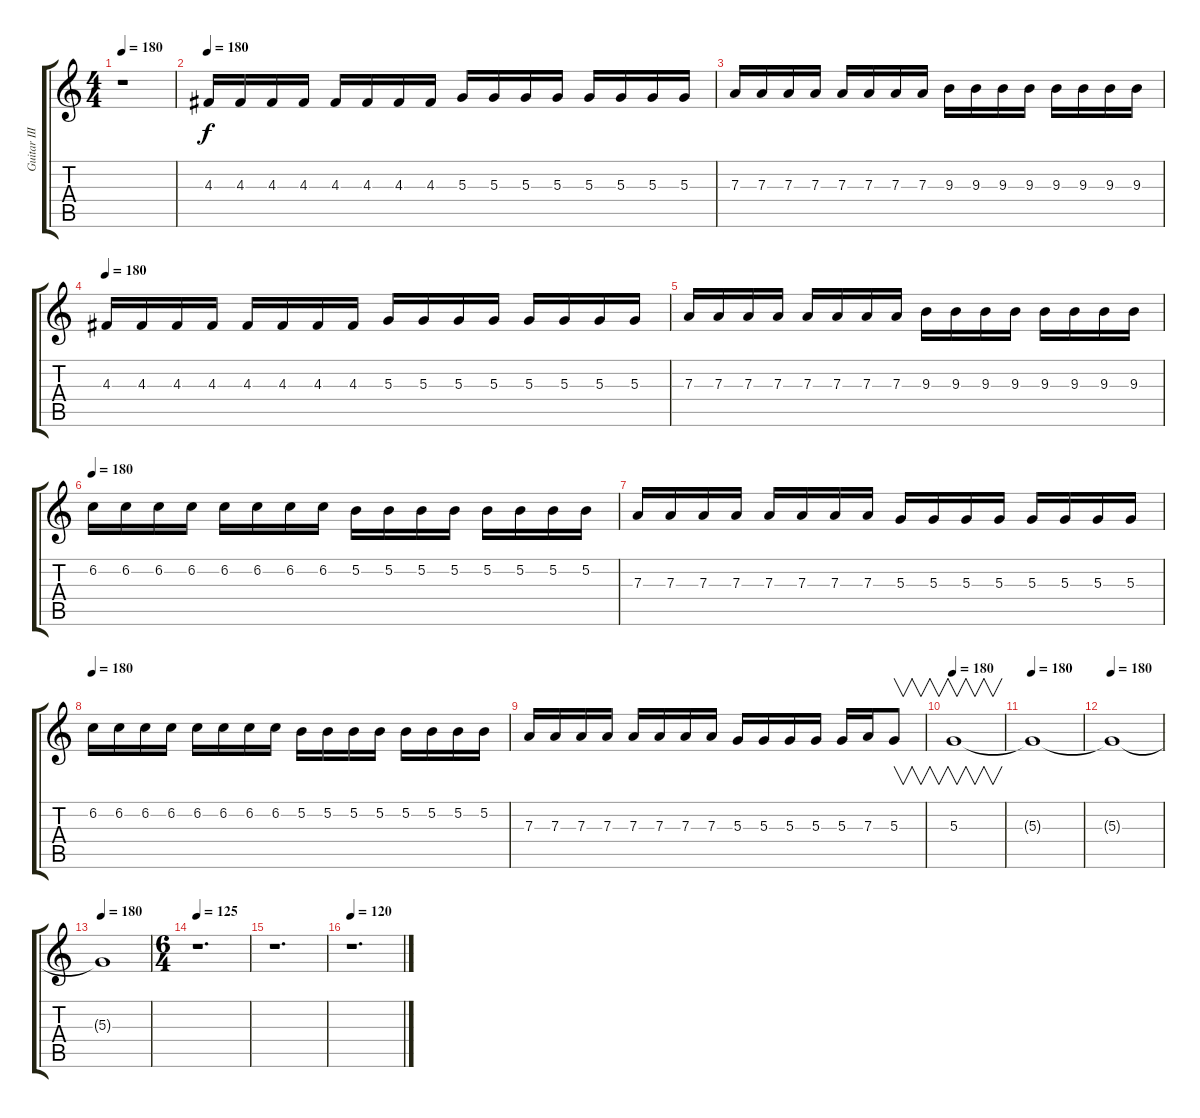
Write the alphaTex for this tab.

\track ("Guitar III" "Guitar III") {instrument distortionguitar}
\staff {score tabs}
\tuning (B3 Gb3 D3 A2 E2 B1) {hide}
\ts (4 4)
\tempo 180
\clef g2
\ks c
r.1{dy f} |
\tempo 180
4.3.16 4.3.16 4.3.16 4.3.16 4.3.16 4.3.16 4.3.16 4.3.16 5.3.16 5.3.16 5.3.16 5.3.16 5.3.16 5.3.16 5.3.16 5.3.16 |
7.3.16 7.3.16 7.3.16 7.3.16 7.3.16 7.3.16 7.3.16 7.3.16 9.3.16 9.3.16 9.3.16 9.3.16 9.3.16 9.3.16 9.3.16 9.3.16 |
\tempo 180
4.3.16 4.3.16 4.3.16 4.3.16 4.3.16 4.3.16 4.3.16 4.3.16 5.3.16 5.3.16 5.3.16 5.3.16 5.3.16 5.3.16 5.3.16 5.3.16 |
7.3.16 7.3.16 7.3.16 7.3.16 7.3.16 7.3.16 7.3.16 7.3.16 9.3.16 9.3.16 9.3.16 9.3.16 9.3.16 9.3.16 9.3.16 9.3.16 |
\tempo 180
6.2.16 6.2.16 6.2.16 6.2.16 6.2.16 6.2.16 6.2.16 6.2.16 5.2.16 5.2.16 5.2.16 5.2.16 5.2.16 5.2.16 5.2.16 5.2.16 |
7.3.16 7.3.16 7.3.16 7.3.16 7.3.16 7.3.16 7.3.16 7.3.16 5.3.16 5.3.16 5.3.16 5.3.16 5.3.16 5.3.16 5.3.16 5.3.16 |
\tempo 180
6.2.16 6.2.16 6.2.16 6.2.16 6.2.16 6.2.16 6.2.16 6.2.16 5.2.16 5.2.16 5.2.16 5.2.16 5.2.16 5.2.16 5.2.16 5.2.16 |
7.3.16 7.3.16 7.3.16 7.3.16 7.3.16 7.3.16 7.3.16 7.3.16 5.3.16 5.3.16 5.3.16 5.3.16 5.3.16 7.3.16 5.3.8{v} |
\tempo 180
5.3.1{v} |
\tempo 180
5.3{t}.1 |
\tempo 180
5.3{t}.1 |
\tempo 180
5.3{t}.1 |
\ts (6 4)
\tempo 125
r.1{d} |
r.1{d} |
\tempo 120
r.1{d}
